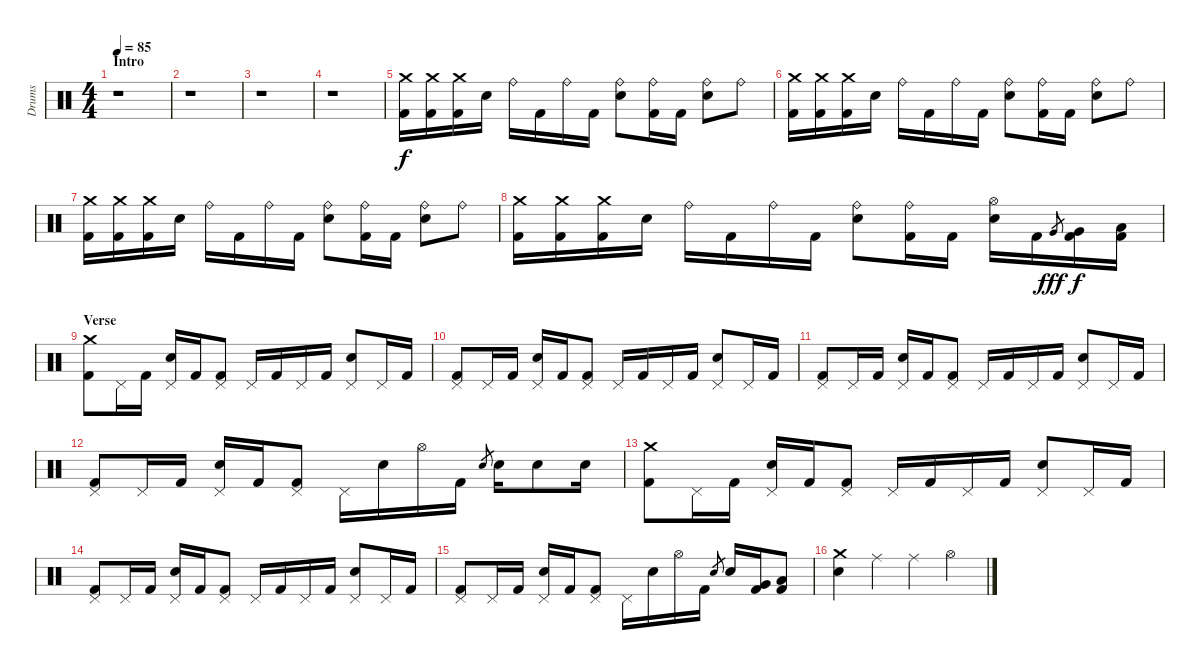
\track ("Drums" "Drums") {instrument percussion}
\staff {score}
\articulation defaults
\ts (4 4)
\section ("" "Intro")
\tempo 85
\clef neutral
\ks c
r.1{dy f} |
r.1 |
r.1 |
r.1 |
("Crash medium (hit)" "Kick (hit) 2").16 ("Crash medium (hit)" "Kick (hit) 2").16 ("Crash medium (hit)" "Kick (hit) 2").16 "Electric Snare (hit)".16 "Ride (bell)".16 "Kick (hit) 2".16 "Ride (bell)".16 "Kick (hit) 2".16 ("Ride (bell)" "Electric Snare (hit)").8 ("Ride (bell)" "Kick (hit) 2").16 "Kick (hit) 2".16 ("Ride (bell)" "Electric Snare (hit)").8 "Ride (bell)".8 |
("Crash medium (hit)" "Kick (hit) 2").16 ("Crash medium (hit)" "Kick (hit) 2").16 ("Crash medium (hit)" "Kick (hit) 2").16 "Electric Snare (hit)".16 "Ride (bell)".16 "Kick (hit) 2".16 "Ride (bell)".16 "Kick (hit) 2".16 ("Ride (bell)" "Electric Snare (hit)").8 ("Ride (bell)" "Kick (hit) 2").16 "Kick (hit) 2".16 ("Ride (bell)" "Electric Snare (hit)").8 "Ride (bell)".8 |
("Crash medium (hit)" "Kick (hit) 2").16 ("Crash medium (hit)" "Kick (hit) 2").16 ("Crash medium (hit)" "Kick (hit) 2").16 "Electric Snare (hit)".16 "Ride (bell)".16 "Kick (hit) 2".16 "Ride (bell)".16 "Kick (hit) 2".16 ("Ride (bell)" "Electric Snare (hit)").8 ("Ride (bell)" "Kick (hit) 2").16 "Kick (hit) 2".16 ("Ride (bell)" "Electric Snare (hit)").8 "Ride (bell)".8 |
("Crash medium (hit)" "Kick (hit) 2").16 ("Crash medium (hit)" "Kick (hit) 2").16 ("Crash medium (hit)" "Kick (hit) 2").16 "Electric Snare (hit)".16 "Ride (bell)".16 "Kick (hit) 2".16 "Ride (bell)".16 "Kick (hit) 2".16 ("Ride (bell)" "Electric Snare (hit)").8 ("Ride (bell)" "Kick (hit) 2").16 "Kick (hit) 2".16 ("Hi-Hat (open)" "Electric Snare (hit)").16 "Kick (hit) 2".16 "Very Low Tom (hit)".8{gr dy fff} ("Kick (hit) 2" "Very Low Tom (hit)").16{dy f} ("Kick (hit) 2" "Low Floor Tom (hit)").16 |
\section ("" "Verse")
("Crash medium (hit)" "Kick (hit) 2").8 "Pedal Hi-Hat (hit)".16 "Kick (hit) 2".16 ("Pedal Hi-Hat (hit)" "Electric Snare (hit)").16 "Kick (hit) 2".16 ("Pedal Hi-Hat (hit)" "Kick (hit) 2").8 "Pedal Hi-Hat (hit)".16 "Kick (hit) 2".16 "Pedal Hi-Hat (hit)".16 "Kick (hit) 2".16 ("Pedal Hi-Hat (hit)" "Electric Snare (hit)").8 "Pedal Hi-Hat (hit)".16 "Kick (hit) 2".16 |
("Pedal Hi-Hat (hit)" "Kick (hit) 2").8 "Pedal Hi-Hat (hit)".16 "Kick (hit) 2".16 ("Pedal Hi-Hat (hit)" "Electric Snare (hit)").16 "Kick (hit) 2".16 ("Pedal Hi-Hat (hit)" "Kick (hit) 2").8 "Pedal Hi-Hat (hit)".16 "Kick (hit) 2".16 "Pedal Hi-Hat (hit)".16 "Kick (hit) 2".16 ("Pedal Hi-Hat (hit)" "Electric Snare (hit)").8 "Pedal Hi-Hat (hit)".16 "Kick (hit) 2".16 |
("Pedal Hi-Hat (hit)" "Kick (hit) 2").8 "Pedal Hi-Hat (hit)".16 "Kick (hit) 2".16 ("Pedal Hi-Hat (hit)" "Electric Snare (hit)").16 "Kick (hit) 2".16 ("Pedal Hi-Hat (hit)" "Kick (hit) 2").8 "Pedal Hi-Hat (hit)".16 "Kick (hit) 2".16 "Pedal Hi-Hat (hit)".16 "Kick (hit) 2".16 ("Pedal Hi-Hat (hit)" "Electric Snare (hit)").8 "Pedal Hi-Hat (hit)".16 "Kick (hit) 2".16 |
("Pedal Hi-Hat (hit)" "Kick (hit) 2").8 "Pedal Hi-Hat (hit)".16 "Kick (hit) 2".16 ("Pedal Hi-Hat (hit)" "Electric Snare (hit)").16 "Kick (hit) 2".16 ("Pedal Hi-Hat (hit)" "Kick (hit) 2").8 "Pedal Hi-Hat (hit)".16 "Electric Snare (hit)".16 "Hi-Hat (open)".16 "Kick (hit) 2".16 "Electric Snare (hit)".8{gr} "Electric Snare (hit)".16 "Electric Snare (hit)".8 "Electric Snare (hit)".16 |
("Crash medium (hit)" "Kick (hit) 2").8 "Pedal Hi-Hat (hit)".16 "Kick (hit) 2".16 ("Pedal Hi-Hat (hit)" "Electric Snare (hit)").16 "Kick (hit) 2".16 ("Pedal Hi-Hat (hit)" "Kick (hit) 2").8 "Pedal Hi-Hat (hit)".16 "Kick (hit) 2".16 "Pedal Hi-Hat (hit)".16 "Kick (hit) 2".16 ("Pedal Hi-Hat (hit)" "Electric Snare (hit)").8 "Pedal Hi-Hat (hit)".16 "Kick (hit) 2".16 |
("Pedal Hi-Hat (hit)" "Kick (hit) 2").8 "Pedal Hi-Hat (hit)".16 "Kick (hit) 2".16 ("Pedal Hi-Hat (hit)" "Electric Snare (hit)").16 "Kick (hit) 2".16 ("Pedal Hi-Hat (hit)" "Kick (hit) 2").8 "Pedal Hi-Hat (hit)".16 "Kick (hit) 2".16 "Pedal Hi-Hat (hit)".16 "Kick (hit) 2".16 ("Pedal Hi-Hat (hit)" "Electric Snare (hit)").8 "Pedal Hi-Hat (hit)".16 "Kick (hit) 2".16 |
("Pedal Hi-Hat (hit)" "Kick (hit) 2").8 "Pedal Hi-Hat (hit)".16 "Kick (hit) 2".16 ("Pedal Hi-Hat (hit)" "Electric Snare (hit)").16 "Kick (hit) 2".16 ("Pedal Hi-Hat (hit)" "Kick (hit) 2").8 "Pedal Hi-Hat (hit)".16 "Electric Snare (hit)".16 "Hi-Hat (open)".16 "Kick (hit) 2".16 "Electric Snare (hit)".8{gr} "Electric Snare (hit)".16 ("Very Low Tom (hit)" "Kick (hit) 2").16 ("Low Floor Tom (hit)" "Kick (hit) 2").8 |
("Crash medium (hit)" "Electric Snare (hit)").4 "Ride (middle)".4 "Ride (middle)".4 "Hi-Hat (open)".4
